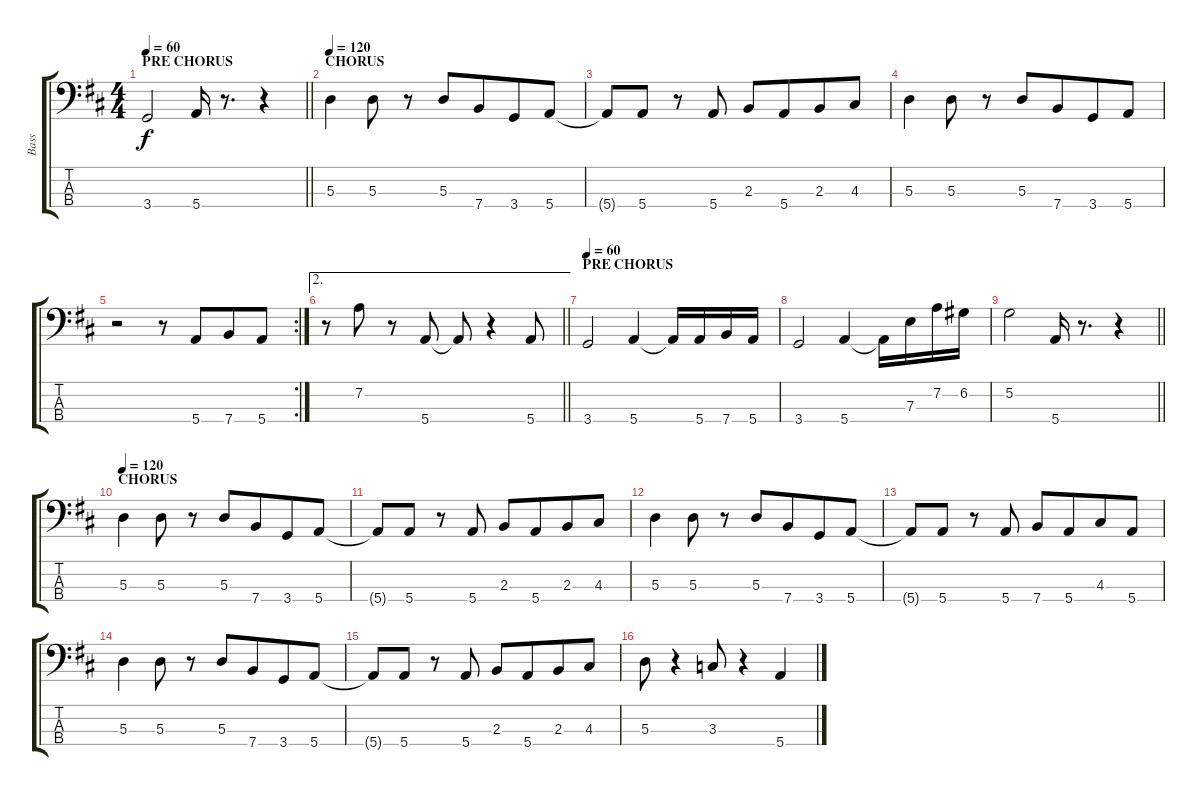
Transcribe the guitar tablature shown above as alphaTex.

\track ("Bass" "Bass") {instrument electricbasspick}
\staff {score tabs}
\tuning (G2 D2 A1 E1) {hide}
\ts (4 4)
\section ("" "PRE CHORUS")
\tempo 60
\clef f4
\barLineRight lightlight
\ks d
3.4.2{dy f} 5.4.16 r.8{d} r.4 |
\section ("" "CHORUS")
\tempo 120
5.3.4 5.3.8 r.8 5.3.8 7.4.8{beam merge} 3.4.8 5.4.8 |
5.4{t}.8 5.4.8 r.8 5.4.8 2.3.8 5.4.8{beam merge} 2.3.8 4.3.8 |
5.3.4 5.3.8 r.8 5.3.8 7.4.8{beam merge} 3.4.8 5.4.8 |
\rc 2
r.2 r.8 5.4.8{beam merge} 7.4.8 5.4.8 |
\ae 2
\barLineRight lightlight
r.8 7.2.8 r.8 5.4.8 5.4{t}.8 r.4 5.4.8 |
\section ("" "PRE CHORUS")
\tempo 60
3.4.2 5.4.4 5.4{t}.16 5.4.16{beam merge} 7.4.16 5.4.16 |
3.4.2 5.4.4 5.4{t}.16 7.3.16{beam merge} 7.2.16 6.2.16 |
\barLineRight lightlight
5.2.2 5.4.16 r.8{d} r.4 |
\section ("" "CHORUS")
\tempo 120
5.3.4 5.3.8 r.8 5.3.8 7.4.8{beam merge} 3.4.8 5.4.8 |
5.4{t}.8 5.4.8 r.8 5.4.8 2.3.8 5.4.8{beam merge} 2.3.8 4.3.8 |
5.3.4 5.3.8 r.8 5.3.8 7.4.8{beam merge} 3.4.8 5.4.8 |
5.4{t}.8 5.4.8 r.8 5.4.8 7.4.8 5.4.8{beam merge} 4.3.8 5.4.8 |
5.3.4 5.3.8 r.8 5.3.8 7.4.8{beam merge} 3.4.8 5.4.8 |
5.4{t}.8 5.4.8 r.8 5.4.8 2.3.8 5.4.8{beam merge} 2.3.8 4.3.8 |
5.3.8 r.4 3.3.8 r.4 5.4.4
